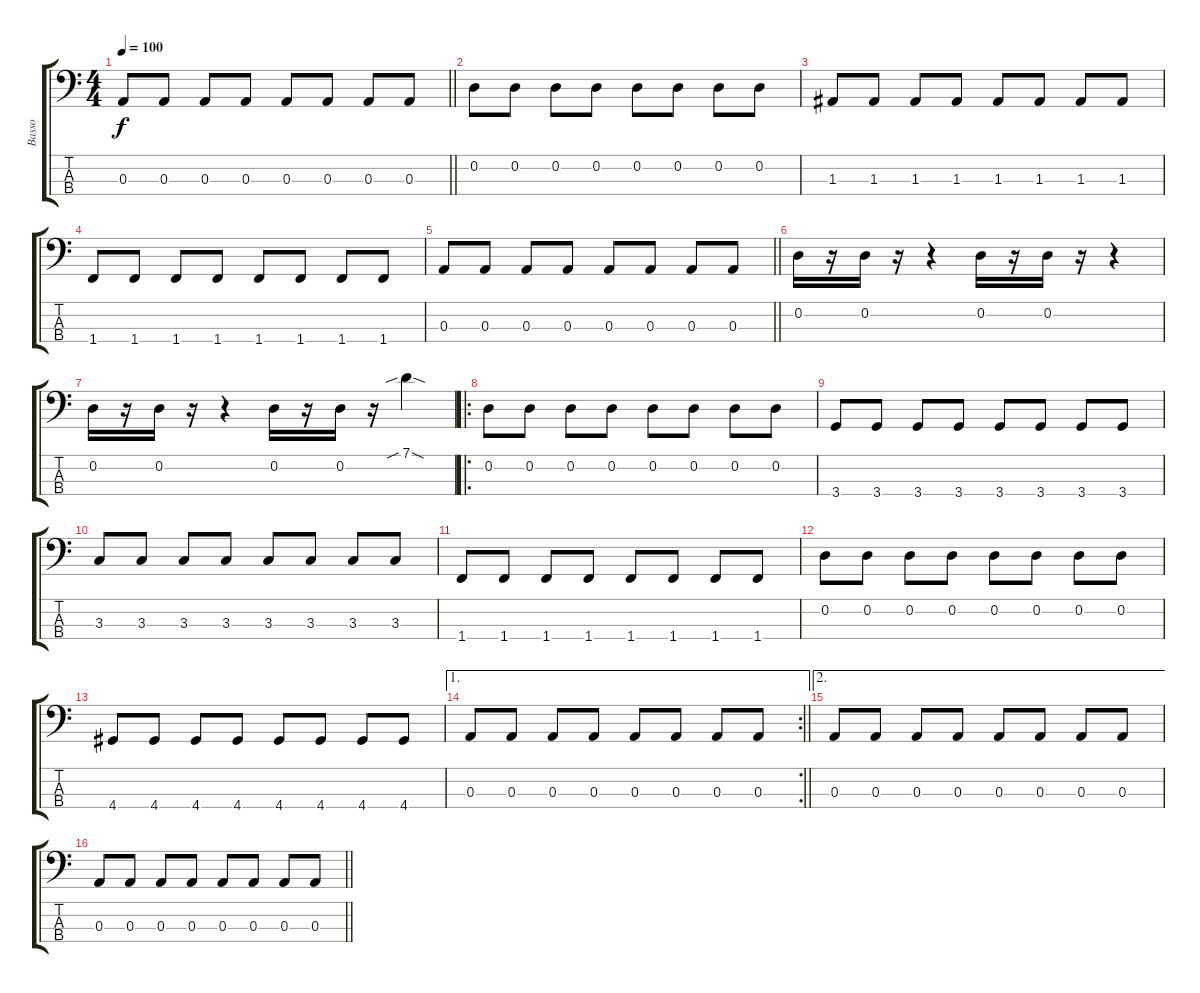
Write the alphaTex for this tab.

\track ("Basso" "Basso") {instrument electricbassfinger}
\staff {score tabs}
\tuning (G2 D2 A1 E1) {hide}
\ts (4 4)
\tempo 100
\clef f4
\barLineRight lightlight
\ks c
0.3.8{dy f} 0.3.8 0.3.8 0.3.8 0.3.8 0.3.8 0.3.8 0.3.8 |
0.2.8 0.2.8 0.2.8 0.2.8 0.2.8 0.2.8 0.2.8 0.2.8 |
1.3.8 1.3.8 1.3.8 1.3.8 1.3.8 1.3.8 1.3.8 1.3.8 |
1.4.8 1.4.8 1.4.8 1.4.8 1.4.8 1.4.8 1.4.8 1.4.8 |
\barLineRight lightlight
0.3.8 0.3.8 0.3.8 0.3.8 0.3.8 0.3.8 0.3.8 0.3.8 |
0.2.16 r.16 0.2.16 r.16 r.4 0.2.16 r.16 0.2.16 r.16 r.4 |
0.2.16 r.16 0.2.16 r.16 r.4 0.2.16 r.16 0.2.16 r.16 7.1{sib sod}.4 |
\ro
0.2.8 0.2.8 0.2.8 0.2.8 0.2.8 0.2.8 0.2.8 0.2.8 |
3.4.8 3.4.8 3.4.8 3.4.8 3.4.8 3.4.8 3.4.8 3.4.8 |
3.3.8 3.3.8 3.3.8 3.3.8 3.3.8 3.3.8 3.3.8 3.3.8 |
1.4.8 1.4.8 1.4.8 1.4.8 1.4.8 1.4.8 1.4.8 1.4.8 |
0.2.8 0.2.8 0.2.8 0.2.8 0.2.8 0.2.8 0.2.8 0.2.8 |
4.4.8 4.4.8 4.4.8 4.4.8 4.4.8 4.4.8 4.4.8 4.4.8 |
\ae 1
\rc 2
\barLineRight lightlight
0.3.8 0.3.8 0.3.8 0.3.8 0.3.8 0.3.8 0.3.8 0.3.8 |
\ae 2
0.3.8 0.3.8 0.3.8 0.3.8 0.3.8 0.3.8 0.3.8 0.3.8 |
\barLineRight lightlight
0.3.8 0.3.8 0.3.8 0.3.8 0.3.8 0.3.8 0.3.8 0.3.8
